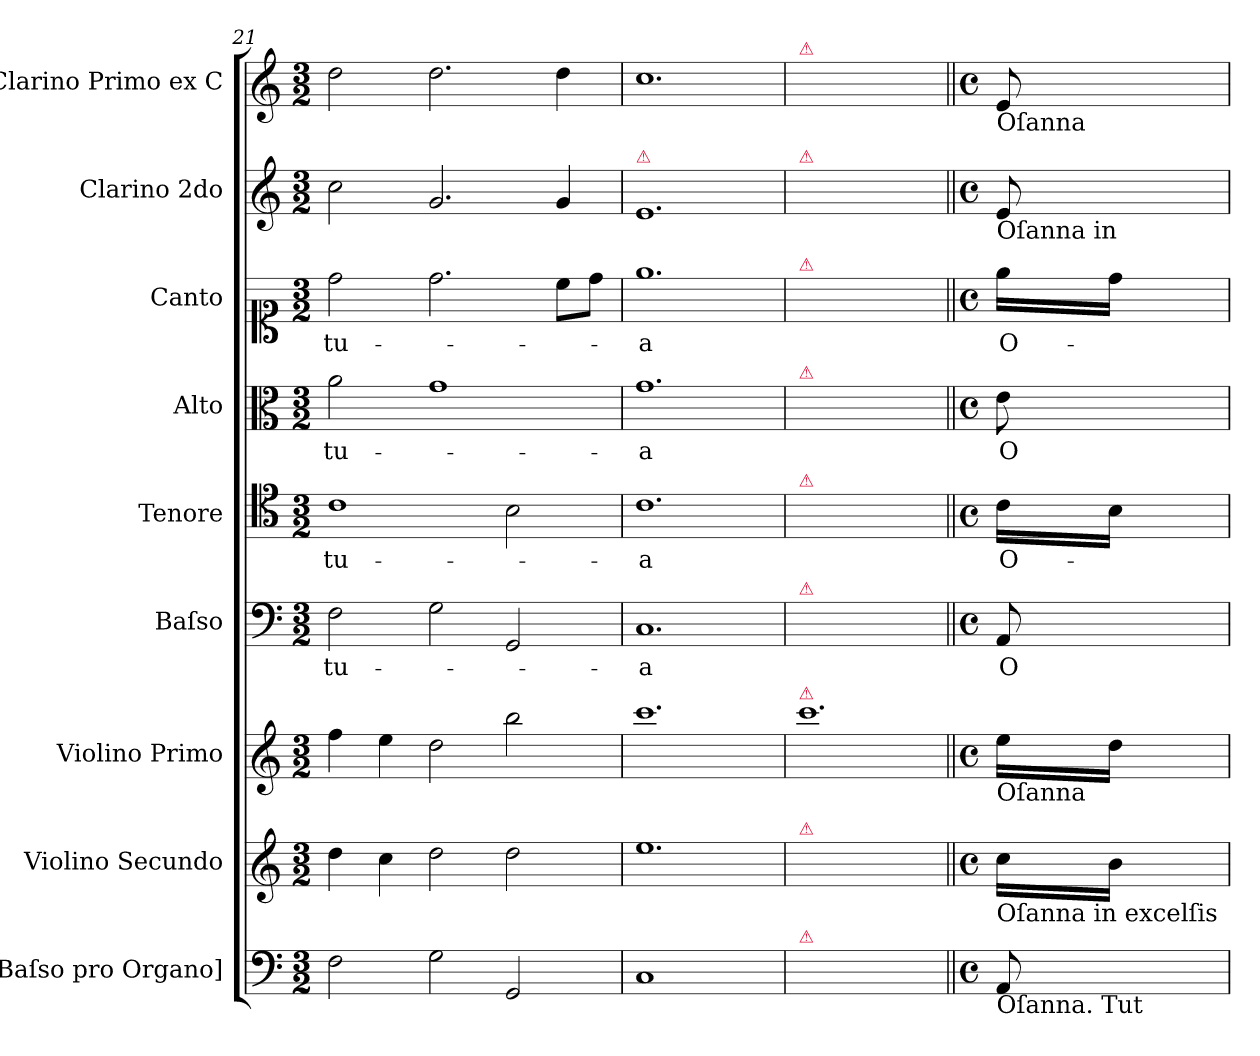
**kern	**kern	**kern	**kern	**text	**kern	**text	**kern	**text	**kern	**text	**kern	**kern
*part9	*part8	*part7	*part6	*part6	*part5	*part5	*part4	*part4	*part3	*part3	*part2	*part1
*staff9	*staff8	*staff7	*staff6	*staff6	*staff5	*staff5	*staff4	*staff4	*staff3	*staff3	*staff2	*staff1
*I"[Baſso pro Organo]	*I"Violino Secundo	*I"Violino Primo	*I"Baſso	*	*I"Tenore	*	*I"Alto	*	*I"Canto	*	*I"Clarino 2do	*I"Clarino Primo ex C
*I'org	*	*I'vl I	*I'B	*	*I'T	*	*I'A	*	*I'C	*	*	*I'clno I
*clefF4	*clefG2	*clefG2	*clefF4	*	*clefC4	*	*clefC3	*	*clefC1	*	*clefG2	*clefG2
*k[]	*k[]	*k[]	*k[]	*	*k[]	*	*k[]	*	*k[]	*	*k[]	*k[]
*M3/2	*M3/2	*M3/2	*M3/2	*	*M3/2	*	*M3/2	*	*M3/2	*	*M3/2	*M3/2
=21	=21	=21	=21	=21	=21	=21	=21	=21	=21	=21	=21	=21
2F\	4dd\	4ff\	2F\	tu-	1c	tu-	2a\	tu-	2dd\	tu-	2cc\	2dd\
.	4cc\	4ee\	.	.	.	.	.	.	.	.	.	.
2G\	2dd\	2dd\	2G\	.	.	.	1g	.	2.dd\	.	2.g/	2.dd\
2GG/	2dd\	2bb\	2GG/	.	2B\	.	.	.	.	.	.	.
.	.	.	.	.	.	.	.	.	8cc\L	.	4g/	4dd\
.	.	.	.	.	.	.	.	.	8dd\J	.	.	.
=22	=22	=22	=22	=22	=22	=22	=22	=22	=22	=22	=22	=22
!	!	!	!	!	!	!	!	!	!	!	!LO:TX:a:color=crimson:t=⚠	!
!LO:N:vis=1	!	!	!	!	!	!	!	!	!	!	!	!
1.C	1.ee	1.ccc	1.C	-a	1.c	-a	1.g	-a	1.ee	-a	1.e	1.cc
=23	=23	=23	=23	=23	=23	=23	=23	=23	=23	=23	=23	=23
!	!	!	!	!	!	!	!	!	!	!	!	!LO:TX:a:color=crimson:t=⚠
!	!	!	!	!	!	!	!	!	!	!	!LO:TX:a:color=crimson:t=⚠	!
!	!	!	!	!	!	!	!	!	!LO:TX:a:color=crimson:t=⚠	!	!	!
!	!	!	!	!	!	!	!LO:TX:a:color=crimson:t=⚠	!	!	!	!	!
!	!	!	!	!	!LO:TX:a:color=crimson:t=⚠	!	!	!	!	!	!	!
!	!	!	!LO:TX:a:color=crimson:t=⚠	!	!	!	!	!	!	!	!	!
!	!	!LO:TX:a:color=crimson:t=⚠	!	!	!	!	!	!	!	!	!	!
!	!LO:TX:a:color=crimson:t=⚠	!	!	!	!	!	!	!	!	!	!	!
!LO:TX:a:color=crimson:t=⚠	!	!	!	!	!	!	!	!	!	!	!	!
1.ryy	1.ryy	1.ccc	1.ryy	.	1.ryy	.	1.ryy	.	1.ryy	.	1.ryy	1.ryy
=24||	=24||	=24||	=24||	=24||	=24||	=24||	=24||	=24||	=24||	=24||	=24||	=24||
*M4/4	*M4/4	*M4/4	*M4/4	*	*M4/4	*	*M4/4	*	*M4/4	*	*M4/4	*M4/4
*met(c)	*met(c)	*met(c)	*met(c)	*	*met(c)	*	*met(c)	*	*met(c)	*	*met(c)	*met(c)
!	!	!	!	!	!	!	!	!	!	!	!	!LO:TX:b:t=Oſanna
!	!	!	!	!	!	!	!	!	!	!	!LO:TX:b:t=Oſanna in	!
!	!	!LO:TX:b:t=Oſanna	!	!	!	!	!	!	!	!	!	!
!	!LO:TX:b:t=Oſanna in excelſis	!	!	!	!	!	!	!	!	!	!	!
!LO:TX:b:t=Oſanna. Tut	!	!	!	!	!	!	!	!	!	!	!	!
8AA/	16cc\LL	16ee\LL	8AA/	O-	16c\LL	O-	8e\	O-	16ee\LL	O-	8e/	8e/
.	16b\JJ	16dd\JJ	.	.	16B\JJ	.	.	.	16dd\JJ	.	.	.
=	=	=	=	=	=	=	=	=	=	=	=	=
*-	*-	*-	*-	*-	*-	*-	*-	*-	*-	*-	*-	*-
